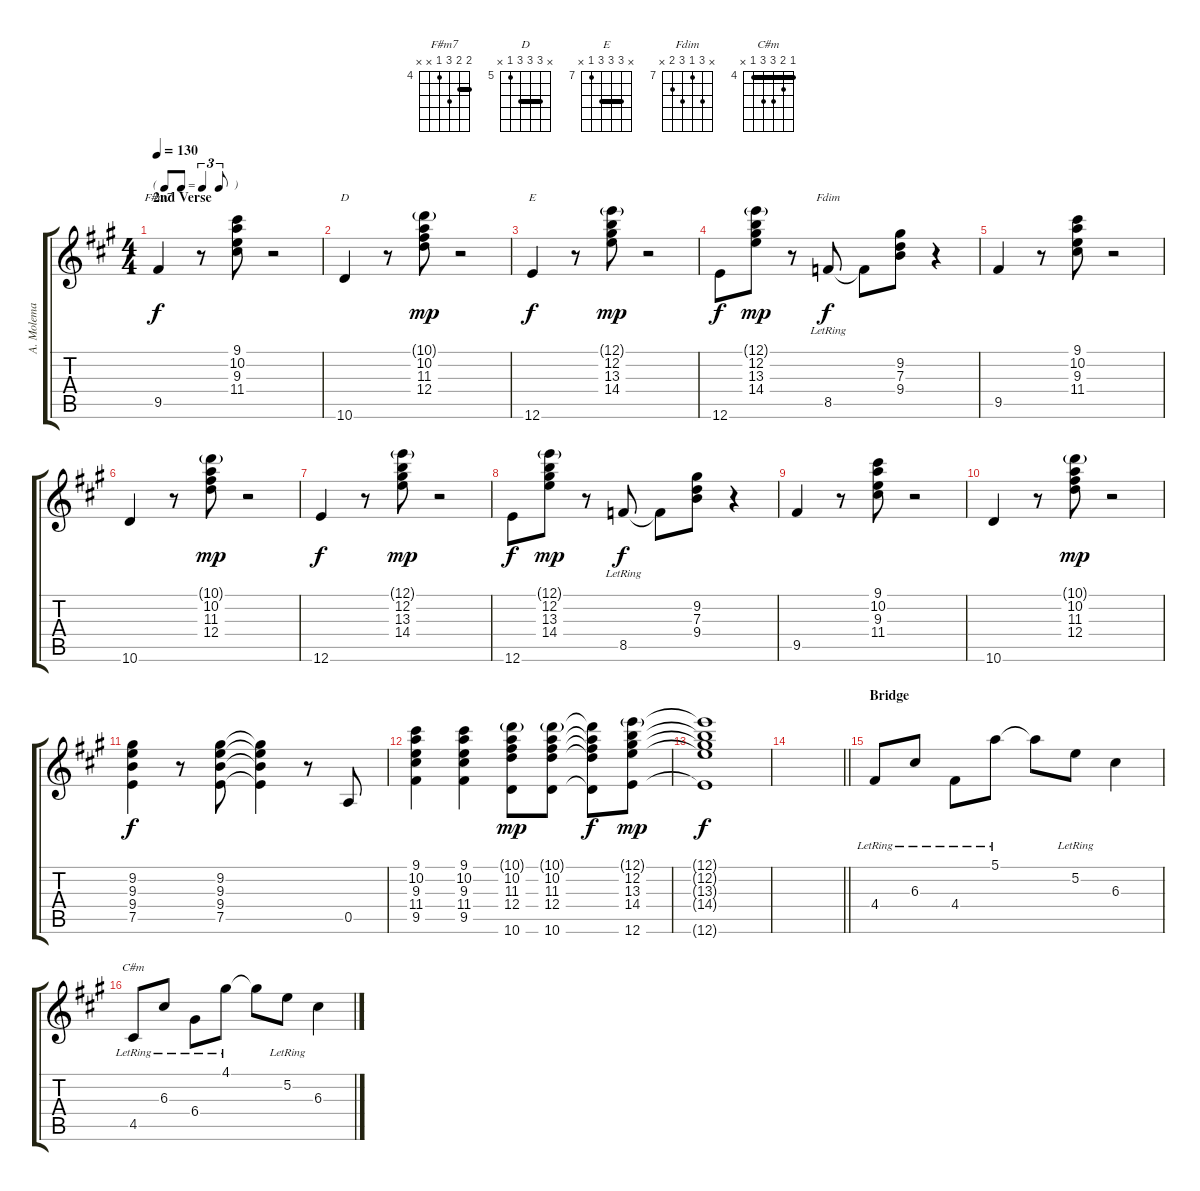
\track ("A. Molema" "A. Molema") {instrument acousticguitarsteel}
\staff {score tabs}
\tuning (E4 B3 G3 D3 A2 E2) {hide}
\chord ("F#m7" 5 5 6 4 x x) {firstfret 4 barre 5}
\chord ("D" x 7 7 7 5 x) {firstfret 5 barre 7}
\chord ("E" x 9 9 9 7 x) {firstfret 7 barre 9}
\chord ("Fdim" x 9 7 9 8 x) {firstfret 7}
\chord ("C#m" 4 5 6 6 4 x) {firstfret 4 barre 4}
\ts (4 4)
\tf triplet8th
\section ("" "2nd Verse")
\tempo 130
\clef g2
\ks a
9.5.4{ch "F#m7" dy f} r.8 (9.1 10.2 9.3 11.4).8 r.2 |
10.6.4{ch "D"} r.8 (10.1{g} 10.2 11.3 12.4).8{dy mp} r.2 |
12.6.4{ch "E" dy f} r.8 (12.1{g} 12.2 13.3 14.4).8{dy mp} r.2 |
12.6.8{dy f} (12.1{g} 12.2 13.3 14.4).8{dy mp} r.8 8.5{lr}.8{ch "Fdim" dy f} 8.5{t}.8 (9.2 7.3 9.4).8 r.4 |
9.5.4 r.8 (9.1 10.2 9.3 11.4).8 r.2 |
10.6.4 r.8 (10.1{g} 10.2 11.3 12.4).8{dy mp} r.2 |
12.6.4{dy f} r.8 (12.1{g} 12.2 13.3 14.4).8{dy mp} r.2 |
12.6.8{dy f} (12.1{g} 12.2 13.3 14.4).8{dy mp} r.8 8.5{lr}.8{dy f} 8.5{t}.8 (9.2 7.3 9.4).8 r.4 |
9.5.4 r.8 (9.1 10.2 9.3 11.4).8 r.2 |
10.6.4 r.8 (10.1{g} 10.2 11.3 12.4).8{dy mp} r.2 |
(9.2 9.3 9.4 7.5).4{dy f} r.8 (9.2 9.3 9.4 7.5).8 (9.2{t} 9.3{t} 9.4{t} 7.5{t}).4 r.8 0.5.8 |
(9.1 10.2 9.3 11.4 9.5).4 (9.1 10.2 9.3 11.4 9.5).4 (10.1{g} 10.2 11.3 12.4 10.6).8{dy mp} (10.1{g} 10.2 11.3 12.4 10.6).8 (10.1{t} 10.2{t} 11.3{t} 12.4{t} 10.6{t}).8{dy f} (12.1{g} 12.2 13.3 14.4 12.6).8{dy mp} |
(12.1{t} 12.2{t} 13.3{t} 14.4{t} 12.6{t}).1{dy f} |
\barLineRight lightlight
|
\section ("" "Bridge")
4.4{lr}.8 6.3{lr}.8 4.4{lr}.8 5.1{lr}.8 5.1{t}.8 5.2{lr}.8 6.3.4 |
4.5{lr}.8{ch "C#m"} 6.3{lr}.8 6.4{lr}.8 4.1{lr}.8 4.1{t}.8 5.2{lr}.8 6.3.4
